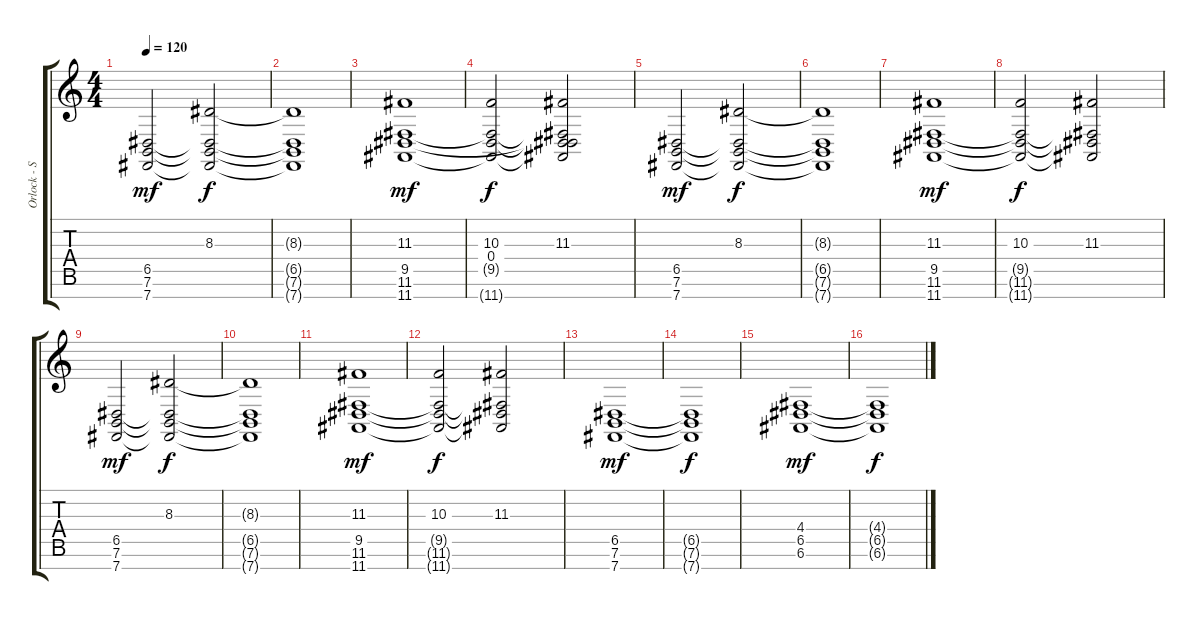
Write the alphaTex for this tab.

\track ("Orlock - Synth" "Orlock - S") {instrument choiraahs}
\staff {score tabs}
\tuning (E4 B3 G3 D3 A2 E2 B1) {hide}
\ts (4 4)
\tempo 120
\clef g2
\ks c
(6.5 7.6 7.7).2{dy mf} (8.3 6.5{t} 7.6{t} 7.7{t}).2{dy f} |
(8.3{t} 6.5{t} 7.6{t} 7.7{t}).1 |
(11.3 9.5 11.6 11.7).1{dy mf} |
(10.3 0.4 9.5{t} 11.7{t}).2{dy f} (11.3 0.4{t} 9.5{t} 11.6{t} 11.7{t}).2 |
(6.5 7.6 7.7).2{dy mf} (8.3 6.5{t} 7.6{t} 7.7{t}).2{dy f} |
(8.3{t} 6.5{t} 7.6{t} 7.7{t}).1 |
(11.3 9.5 11.6 11.7).1{dy mf} |
(10.3 9.5{t} 11.6{t} 11.7{t}).2{dy f} (11.3 9.5{t} 11.6{t} 11.7{t}).2 |
(6.5 7.6 7.7).2{dy mf} (8.3 6.5{t} 7.6{t} 7.7{t}).2{dy f} |
(8.3{t} 6.5{t} 7.6{t} 7.7{t}).1 |
(11.3 9.5 11.6 11.7).1{dy mf} |
(10.3 9.5{t} 11.6{t} 11.7{t}).2{dy f} (11.3 9.5{t} 11.6{t} 11.7{t}).2 |
(6.5 7.6 7.7).1{dy mf} |
(6.5{t} 7.6{t} 7.7{t}).1{dy f} |
(4.4 6.5 6.6).1{dy mf} |
(4.4{t} 6.5{t} 6.6{t}).1{dy f}
